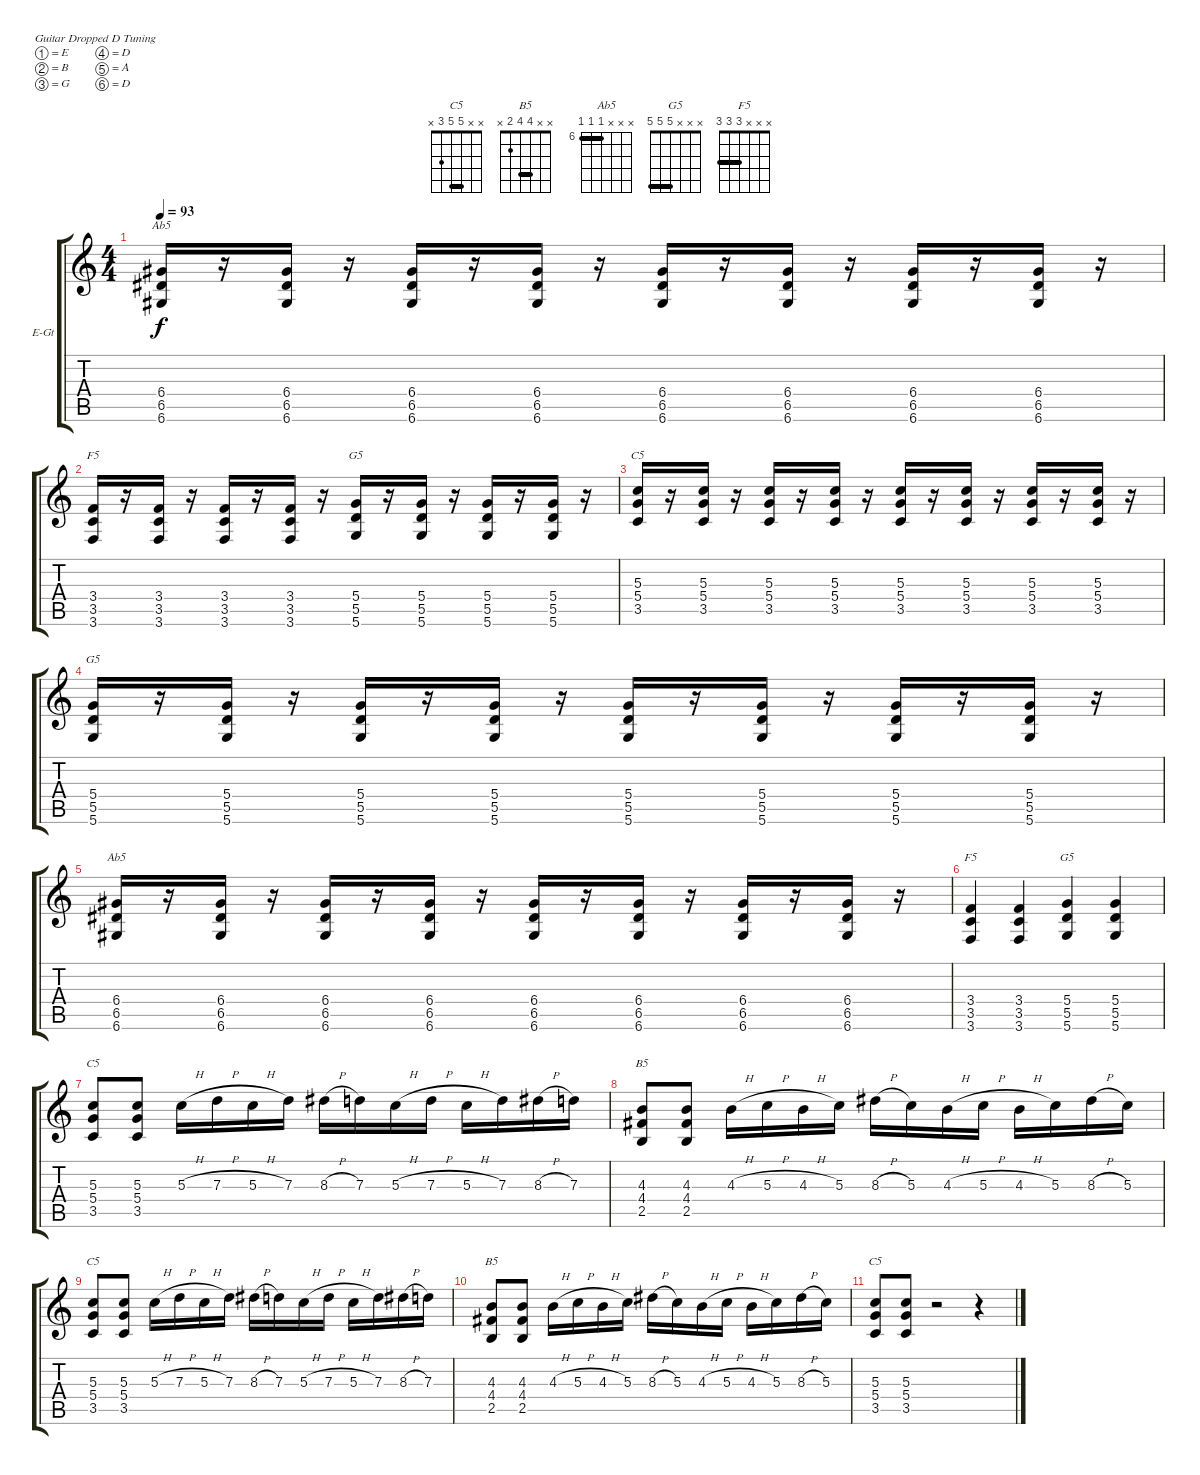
\bracketExtendMode groupsimilarinstruments
\firstSystemTrackNameOrientation horizontal
\otherSystemsTrackNameOrientation horizontal
\track ("Guitar (Jerry Horton)" "E-Gt") {instrument distortionguitar}
\staff {score tabs}
\tuning (E4 B3 G3 D3 A2 D2)
\chord ("C5" x x 5 5 3 x) {barre 5}
\chord ("B5" x x 4 4 2 x) {barre 4}
\chord ("Ab5" x x x 6 6 6) {firstfret 6 barre (6 6)}
\chord ("G5" x x x 5 5 5) {barre (5 5)}
\chord ("F5" x x x 3 3 3) {barre (3 3)}
\ts (4 4)
\tempo 93
\clef g2
\ks c
(6.4 6.5 6.6).16{ch "Ab5" dy f} r.16 (6.4 6.5 6.6).16 r.16 (6.4 6.5 6.6).16 r.16 (6.4 6.5 6.6).16 r.16 (6.4 6.5 6.6).16 r.16 (6.4 6.5 6.6).16 r.16 (6.4 6.5 6.6).16 r.16 (6.4 6.5 6.6).16 r.16 |
(3.4 3.5 3.6).16{ch "F5"} r.16 (3.4 3.5 3.6).16 r.16 (3.4 3.5 3.6).16 r.16 (3.4 3.5 3.6).16 r.16 (5.4 5.5 5.6).16{ch "G5"} r.16 (5.4 5.5 5.6).16 r.16 (5.4 5.5 5.6).16 r.16 (5.4 5.5 5.6).16 r.16 |
(3.5 5.4 5.3).16{ch "C5"} r.16 (3.5 5.4 5.3).16 r.16 (3.5 5.4 5.3).16 r.16 (3.5 5.4 5.3).16 r.16 (3.5 5.4 5.3).16 r.16 (3.5 5.4 5.3).16 r.16 (3.5 5.4 5.3).16 r.16 (3.5 5.4 5.3).16 r.16 |
(5.4 5.5 5.6).16{ch "G5"} r.16 (5.4 5.5 5.6).16 r.16 (5.4 5.5 5.6).16 r.16 (5.4 5.5 5.6).16 r.16 (5.4 5.5 5.6).16 r.16 (5.4 5.5 5.6).16 r.16 (5.4 5.5 5.6).16 r.16 (5.4 5.5 5.6).16 r.16 |
(6.4 6.5 6.6).16{ch "Ab5"} r.16 (6.4 6.5 6.6).16 r.16 (6.4 6.5 6.6).16 r.16 (6.4 6.5 6.6).16 r.16 (6.4 6.5 6.6).16 r.16 (6.4 6.5 6.6).16 r.16 (6.4 6.5 6.6).16 r.16 (6.4 6.5 6.6).16 r.16 |
(3.4 3.5 3.6).4{ch "F5"} (3.4 3.5 3.6).4 (5.4 5.5 5.6).4{ch "G5"} (5.4 5.5 5.6).4 |
(3.5 5.4 5.3).8{ch "C5"} (5.3 5.4 3.5).8 5.3{h}.16 7.3{h}.16 5.3{h}.16 7.3.16 8.3{h}.16 7.3.16 5.3{h}.16 7.3{h}.16 5.3{h}.16 7.3.16 8.3{h}.16 7.3.16 |
(2.5 4.4 4.3).8{ch "B5"} (4.3 4.4 2.5).8 4.3{h}.16 5.3{h}.16 4.3{h}.16 5.3.16 8.3{h}.16 5.3.16 4.3{h}.16 5.3{h}.16 4.3{h}.16 5.3.16 8.3{h}.16 5.3.16 |
(3.5 5.4 5.3).8{ch "C5"} (5.3 5.4 3.5).8 5.3{h}.16 7.3{h}.16 5.3{h}.16 7.3.16 8.3{h}.16 7.3.16 5.3{h}.16 7.3{h}.16 5.3{h}.16 7.3.16 8.3{h}.16 7.3.16 |
(2.5 4.4 4.3).8{ch "B5"} (4.3 4.4 2.5).8 4.3{h}.16 5.3{h}.16 4.3{h}.16 5.3.16 8.3{h}.16 5.3.16 4.3{h}.16 5.3{h}.16 4.3{h}.16 5.3.16 8.3{h}.16 5.3.16 |
(5.3 5.4 3.5).8{ch "C5"} (5.3 5.4 3.5).8 r.2 r.4
